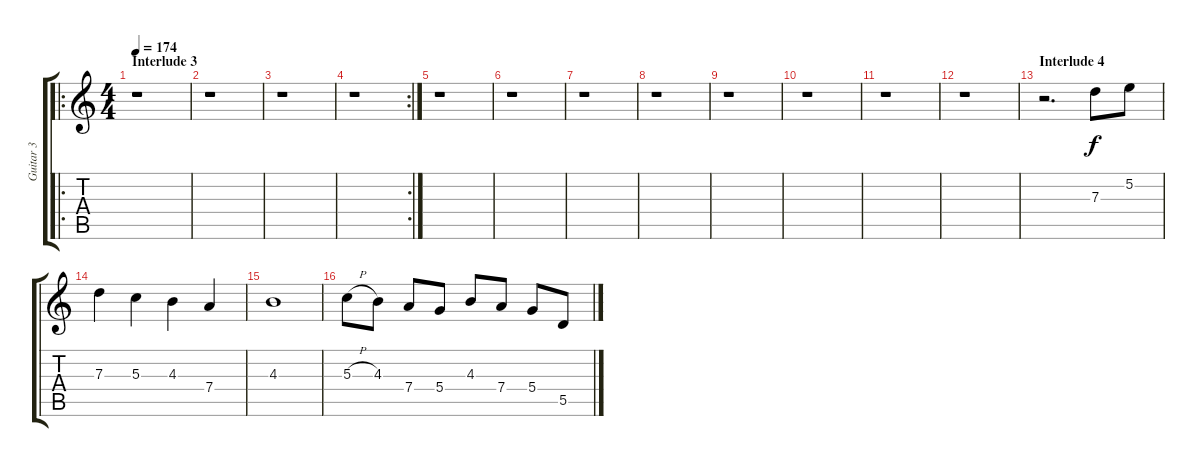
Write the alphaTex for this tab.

\track ("Guitar 3" "Guitar 3") {instrument distortionguitar}
\staff {score tabs}
\tuning (E4 B3 G3 D3 A2 E2) {hide}
\ro
\ts (4 4)
\section ("" "Interlude 3")
\tempo 174
\clef g2
\ks c
r.1{dy f} |
r.1 |
r.1 |
\rc 2
r.1 |
r.1 |
r.1 |
r.1 |
r.1 |
r.1 |
r.1 |
r.1 |
r.1 |
\section ("" "Interlude 4")
r.2{d} 7.3.8 5.2.8 |
7.3.4 5.3.4 4.3.4 7.4.4 |
4.3.1 |
5.3{h}.8 4.3.8 7.4.8 5.4.8 4.3.8 7.4.8 5.4.8 5.5.8
